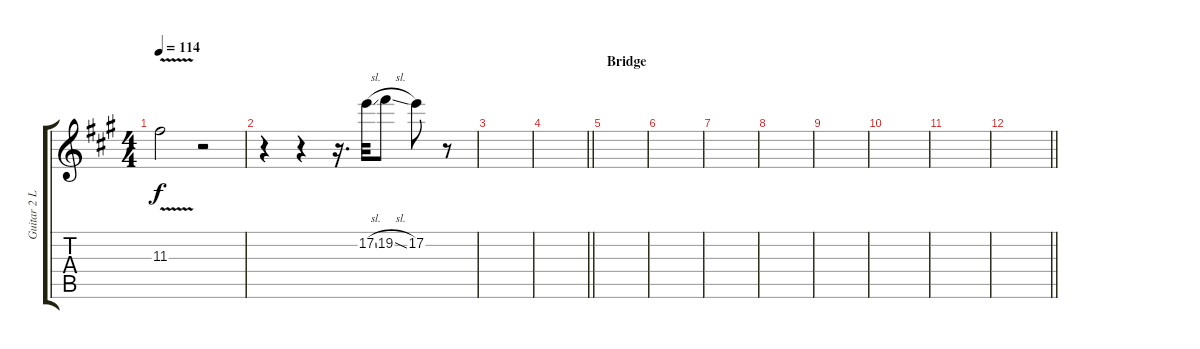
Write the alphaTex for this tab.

\track ("Guitar 2 Left" "Guitar 2 L") {instrument distortionguitar}
\staff {score tabs}
\tuning (E4 B3 G3 D3 A2 E2) {hide}
\ts (4 4)
\tempo 114
\clef g2
\ks a
11.3{v}.2{dy f} r.2 |
r.4 r.4 r.16{d} 17.2{sl}.32 19.2{sl}.8 17.2.8 r.8 |
|
\barLineRight lightlight
|
\section ("" "Bridge")
|
|
|
|
|
|
|
\barLineRight lightlight
